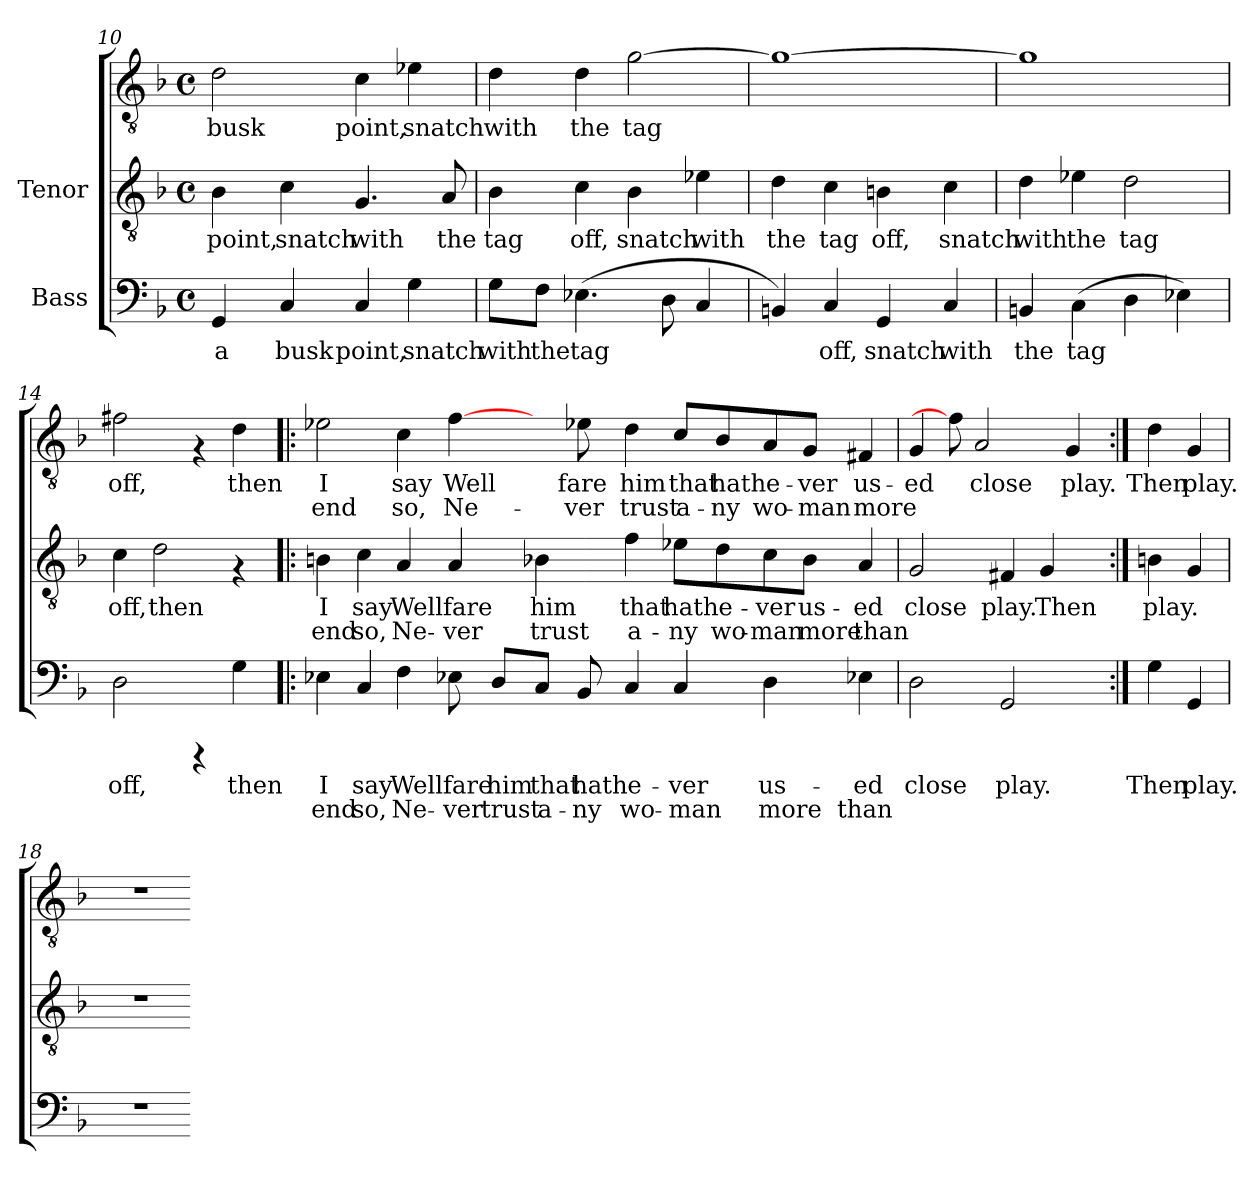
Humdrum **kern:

**kern	**text	**text	**kern	**text	**text	**kern	**text	**text
*part2	*part2	*part2	*part1	*part1	*part1	*part1	*part1	*part1
*staff3	*staff3	*staff3	*staff2	*staff2	*staff2	*staff1	*staff1	*staff1
*I"Bass	*	*	*I"Tenor	*	*	*	*	*
*clefF4	*	*	*clefGv2	*	*	*clefGv2	*	*
*k[b-]	*	*	*k[b-]	*	*	*k[b-]	*	*
*F:	*	*	*F:	*	*	*F:	*	*
*M4/4	*	*	*M4/4	*	*	*M4/4	*	*
*met(c)	*	*	*met(c)	*	*	*met(c)	*	*
=10	=10	=10	=10	=10	=10	=10	=10	=10
!	!LO:LY:b:cj	!	!	!LO:LY:b:cj	!	!	!LO:LY:b:cj	!
4GG/	a	.	4B-\	point,	.	2d\	busk	.
!	!LO:LY:b:cj	!	!	!LO:LY:b:cj	!	!	!	!
4C/	busk	.	4c\	snatch	.	.	.	.
!	!LO:LY:b:cj	!	!	!LO:LY:b:cj	!	!	!LO:LY:b:cj	!
4C/	point,	.	4.G/	with	.	4c\	point,	.
!	!LO:LY:b:cj	!	!	!	!	!	!LO:LY:b:cj	!
4G\	snatch	.	.	.	.	4e-X\	snatch	.
!	!	!	!	!LO:LY:b:cj	!	!	!	!
.	.	.	8A/	the	.	.	.	.
=11	=11	=11	=11	=11	=11	=11	=11	=11
!	!LO:LY:b:cj	!	!	!LO:LY:b:cj	!	!	!LO:LY:b:cj	!
8G\L	with	.	4B-\	tag	.	4d\	with	.
!	!LO:LY:b:cj	!	!	!	!	!	!	!
8F\J	the	.	.	.	.	.	.	.
!	!LO:LY:b:cj	!	!	!LO:LY:b:cj	!	!	!LO:LY:b:cj	!
(>4.E-X\	tag	.	4c\	off,	.	4d\	the	.
!	!	!	!	!LO:LY:b:cj	!	!	!LO:LY:b:cj	!
.	.	.	4B-\	snatch	.	[>2g\	tag	.
!	!LO:LY:b:cj	!	!	!	!	!	!	!
8D\	.	.	.	.	.	.	.	.
!	!LO:LY:b:cj	!	!	!LO:LY:b:cj	!	!	!	!
4C/	.	.	4e-X\	with	.	.	.	.
=12	=12	=12	=12	=12	=12	=12	=12	=12
!	!LO:LY:b:cj	!	!	!LO:LY:b:cj	!	!	!	!
4BBn/)	.	.	4d\	the	.	1g_>	.	.
!	!LO:LY:b:cj	!	!	!LO:LY:b:cj	!	!	!	!
4C/	off,	.	4c\	tag	.	.	.	.
!	!LO:LY:b:cj	!	!	!LO:LY:b:cj	!	!	!	!
4GG/	snatch	.	4Bn\	off,	.	.	.	.
!	!LO:LY:b:cj	!	!	!LO:LY:b:cj	!	!	!	!
4C/	with	.	4c\	snatch	.	.	.	.
!!LO:LB:g=z
=13	=13	=13	=13	=13	=13	=13	=13	=13
!	!LO:LY:b:cj	!	!	!LO:LY:b:cj	!	!	!	!
4BBn/	the	.	4d\	with	.	1g]	.	.
!	!LO:LY:b:cj	!	!	!LO:LY:b:cj	!	!	!	!
(>4C\	tag	.	4e-X\	the	.	.	.	.
!	!LO:LY:b:cj	!	!	!LO:LY:b:cj	!	!	!	!
4D\	.	.	2d\	tag	.	.	.	.
!	!LO:LY:b:cj	!	!	!	!	!	!	!
4E-X\)	.	.	.	.	.	.	.	.
=14	=14	=14	=14	=14	=14	=14	=14	=14
!	!LO:LY:b:cj	!	!	!LO:LY:b:cj	!	!	!LO:LY:b:cj	!
2D\	off,	.	4c\	off,	.	2f#X\	off,	.
!	!	!	!	!LO:LY:b:cj	!	!	!	!
.	.	.	2d\	then	.	.	.	.
4rCCC	.	.	.	.	.	4rF	.	.
!	!LO:LY:b:cj	!	!	!	!	!	!LO:LY:b:cj	!
4G\	then	.	4rF	.	.	4d\	then	.
=15!|:	=15!|:	=15!|:	=15!|:	=15!|:	=15!|:	=15!|:	=15!|:	=15!|:
!	!LO:LY:b:cj	!LO:LY:b:cj	!	!LO:LY:b:cj	!LO:LY:b:cj	!	!LO:LY:b:cj	!LO:LY:b:cj
4E-X\	I	end	4Bn\	I	end	2e-X\	I	end
!	!LO:LY:b:cj	!LO:LY:b:cj	!	!LO:LY:b:cj	!LO:LY:b:cj	!	!	!
4C/	say	so,	4c\	say	so,	.	.	.
!	!LO:LY:b:cj	!LO:LY:b:cj	!	!LO:LY:b:cj	!LO:LY:b:cj	!	!LO:LY:b:cj	!LO:LY:b:cj
4F\	Well	Ne-	4A/	Well	Ne-	4c\	say	so,
!	!LO:LY:b:cj	!LO:LY:b:cj	!	!LO:LY:b:cj	!LO:LY:b:cj	!	!LO:LY:b:cj	!LO:LY:b:cj
8E-X\	-fare	ver	4A/	-fare	ver	[4f\	Well	Ne-
!	!LO:LY:b:cj	!LO:LY:b:cj	!	!	!	!	!	!
8D/L	him	trust	.	.	.	.	.	.
!	!LO:LY:b:cj	!LO:LY:b:cj	!	!LO:LY:b:cj	!LO:LY:b:cj	!	!	!
8C/J	that	a-	4B-\	him	trust	8ryy	.	.
!	!LO:LY:b:cj	!LO:LY:b:cj	!	!	!	!	!LO:LY:b:cj	!LO:LY:b:cj
8BB-/	-hath	ny	.	.	.	8e-X\	-fare	ver
!	!LO:LY:b:cj	!LO:LY:b:cj	!	!LO:LY:b:cj	!LO:LY:b:cj	!	!LO:LY:b:cj	!LO:LY:b:cj
4C/	e-	-wo-	4f\	that	a-	4d\	him	trust
!	!LO:LY:b:cj	!LO:LY:b:cj	!	!LO:LY:b:cj	!LO:LY:b:cj	!	!LO:LY:b:cj	!LO:LY:b:cj
4C/	-ver	man	8e-X\L	-hath	ny	8c/L	that	a-
!	!	!	!	!LO:LY:b:cj	!LO:LY:b:cj	!	!LO:LY:b:cj	!LO:LY:b:cj
.	.	.	8d\	e-	-wo-	8B-/	-hath	ny
!	!LO:LY:b:cj	!LO:LY:b:cj	!	!LO:LY:b:cj	!LO:LY:b:cj	!	!LO:LY:b:cj	!LO:LY:b:cj
4D\	us-	-more	8c\	-ver	man	8A/	e-	-wo-
!	!	!	!	!LO:LY:b:cj	!LO:LY:b:cj	!	!LO:LY:b:cj	!LO:LY:b:cj
.	.	.	8B-\J	us-	-more	8G/J	-ver	man
!	!LO:LY:b:cj	!LO:LY:b:cj	!	!LO:LY:b:cj	!LO:LY:b:cj	!	!LO:LY:b:cj	!LO:LY:b:cj
4E-X\	ed	than	4A/	ed	than	4F#X/	us-	-more
!!LO:PB:g=z
=16	=16	=16	=16	=16	=16	=16	=16	=16
!	!LO:LY:b:cj	!	!	!LO:LY:b:cj	!	!	!LO:LY:b:cj	!
2D\	close	.	2G/	close	.	4G/	ed	.
.	.	.	.	.	.	8f\]	.	.
!	!	!	!	!	!	!	!LO:LY:b:cj	!
.	.	.	.	.	.	2A/	close	.
!	!LO:LY:b:cj	!	!	!LO:LY:b:cj	!	!	!	!
2GG/	play.	.	4F#X/	play.	.	.	.	.
!	!	!	!	!LO:LY:b:cj	!	!	!	!
.	.	.	4G/	Then	.	.	.	.
!	!	!	!	!	!	!	!LO:LY:b:cj	!
.	.	.	.	.	.	4G/	play.	.
8ryy	.	.	8ryy	.	.	.	.	.
=17:|!	=17:|!	=17:|!	=17:|!	=17:|!	=17:|!	=17:|!	=17:|!	=17:|!
!	!LO:LY:b:cj	!	!	!LO:LY:b:cj	!	!	!LO:LY:b:cj	!
4G\	Then	.	4Bn\	play.	.	4d\	Then	.
!	!LO:LY:b:cj	!	!	!LO:LY:b:cj	!	!	!LO:LY:b:cj	!
4GG/	play.	.	4G/	.	.	4G/	play.	.
=18	=18	=18	=18	=18	=18	=18	=18	=18
1r	.	.	1r	.	.	1r	.	.
=	==	==	==	==	==	==	==	==
*-	*-	*-	*-	*-	*-	*-	*-	*-
